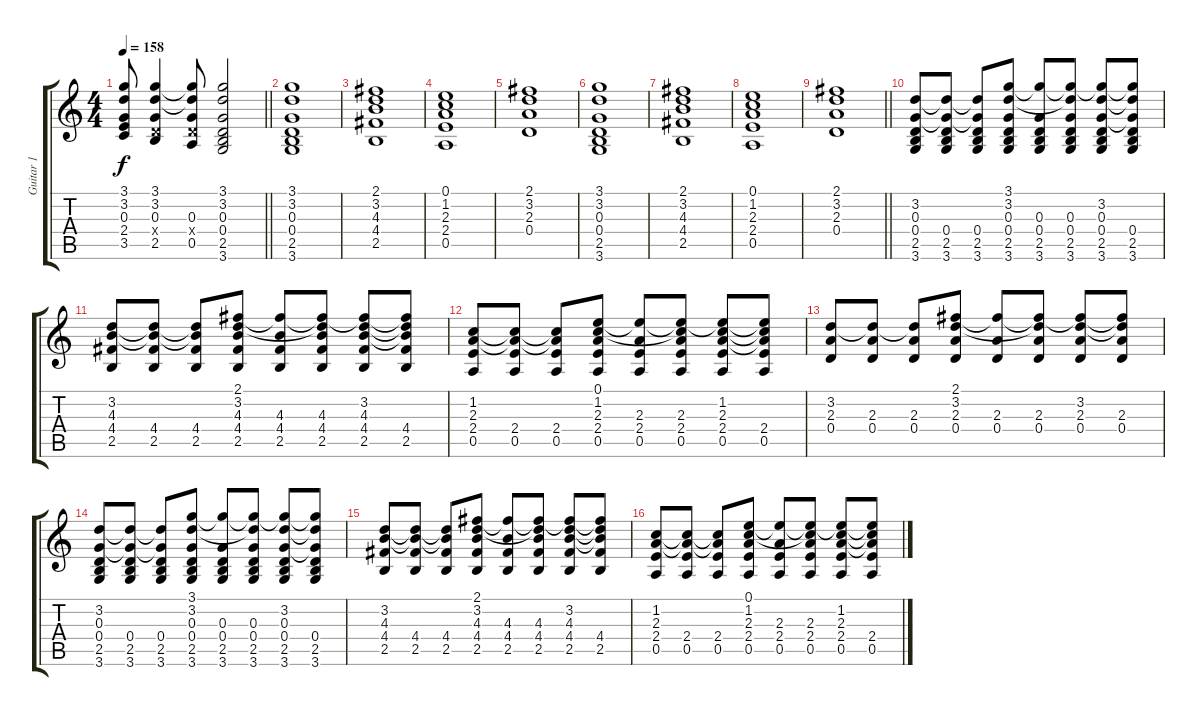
\track ("Guitar 1" "Guitar 1") {instrument overdrivenguitar}
\staff {score tabs}
\tuning (E4 B3 G3 D3 A2 E2) {hide}
\ts (4 4)
\tempo 158
\clef g2
\barLineRight lightlight
\ks c
(3.1{t} 3.2{t} 0.3{t} 2.4{t} 3.5{t}).8{dy f} (3.1 3.2 0.3 0.4{x} 2.5).4 (3.1{t} 3.2{t} 0.3 0.4{x} 0.5).8 (3.1 3.2 0.3 0.4 2.5 3.6).2 |
(3.1 3.2 0.3 0.4 2.5 3.6).1{balance 8} |
(2.1 3.2 4.3 4.4 2.5).1 |
(0.1 1.2 2.3 2.4 0.5).1 |
(2.1 3.2 2.3 0.4).1 |
(3.1 3.2 0.3 0.4 2.5 3.6).1 |
(2.1 3.2 4.3 4.4 2.5).1 |
(0.1 1.2 2.3 2.4 0.5).1 |
\barLineRight lightlight
(2.1 3.2 2.3 0.4).1 |
(3.2 0.3 0.4 2.5 3.6).8{balance 15} (3.2{t} 0.3{t} 0.4 2.5 3.6).8 (3.2{t} 0.3{t} 0.4 2.5 3.6).8 (3.1 3.2 0.3 0.4 2.5 3.6).8 (3.1{t} 0.3 0.4 2.5 3.6).8 (3.1{t} 3.2{t} 0.3 0.4 2.5 3.6).8 (3.1{t} 3.2 0.3 0.4 2.5 3.6).8 (3.1{t} 3.2{t} 0.3{t} 0.4 2.5 3.6).8 |
(3.2 4.3 4.4 2.5).8 (3.2{t} 4.3{t} 4.4 2.5).8 (3.2{t} 4.3{t} 4.4 2.5).8 (2.1 3.2 4.3 4.4 2.5).8 (2.1{t} 4.3 4.4 2.5).8 (2.1{t} 3.2{t} 4.3 4.4 2.5).8 (2.1{t} 3.2 4.3 4.4 2.5).8 (2.1{t} 3.2{t} 4.3{t} 4.4 2.5).8 |
(1.2 2.3 2.4 0.5).8 (1.2{t} 2.3{t} 2.4 0.5).8 (1.2{t} 2.3{t} 2.4 0.5).8 (0.1 1.2 2.3 2.4 0.5).8 (0.1{t} 2.3 2.4 0.5).8 (0.1{t} 1.2{t} 2.3 2.4 0.5).8 (0.1{t} 1.2 2.3 2.4 0.5).8 (0.1{t} 1.2{t} 2.3{t} 2.4 0.5).8 |
(3.2 2.3 0.4).8 (3.2{t} 2.3 0.4).8 (3.2{t} 2.3 0.4).8 (2.1 3.2 2.3 0.4).8 (2.1{t} 2.3 0.4).8 (2.1{t} 3.2{t} 2.3 0.4).8 (2.1{t} 3.2 2.3 0.4).8 (2.1{t} 3.2{t} 2.3 0.4).8 |
(3.2 0.3 0.4 2.5 3.6).8 (3.2{t} 0.3{t} 0.4 2.5 3.6).8 (3.2{t} 0.3{t} 0.4 2.5 3.6).8 (3.1 3.2 0.3 0.4 2.5 3.6).8 (3.1{t} 0.3 0.4 2.5 3.6).8 (3.1{t} 3.2{t} 0.3 0.4 2.5 3.6).8 (3.1{t} 3.2 0.3 0.4 2.5 3.6).8 (3.1{t} 3.2{t} 0.3{t} 0.4 2.5 3.6).8 |
(3.2 4.3 4.4 2.5).8 (3.2{t} 4.3{t} 4.4 2.5).8 (3.2{t} 4.3{t} 4.4 2.5).8 (2.1 3.2 4.3 4.4 2.5).8 (2.1{t} 4.3 4.4 2.5).8 (2.1{t} 3.2{t} 4.3 4.4 2.5).8 (2.1{t} 3.2 4.3 4.4 2.5).8 (2.1{t} 3.2{t} 4.3{t} 4.4 2.5).8 |
(1.2 2.3 2.4 0.5).8 (1.2{t} 2.3{t} 2.4 0.5).8 (1.2{t} 2.3{t} 2.4 0.5).8 (0.1 1.2 2.3 2.4 0.5).8 (0.1{t} 2.3 2.4 0.5).8 (0.1{t} 1.2{t} 2.3 2.4 0.5).8 (0.1{t} 1.2 2.3 2.4 0.5).8 (0.1{t} 1.2{t} 2.3{t} 2.4 0.5).8
